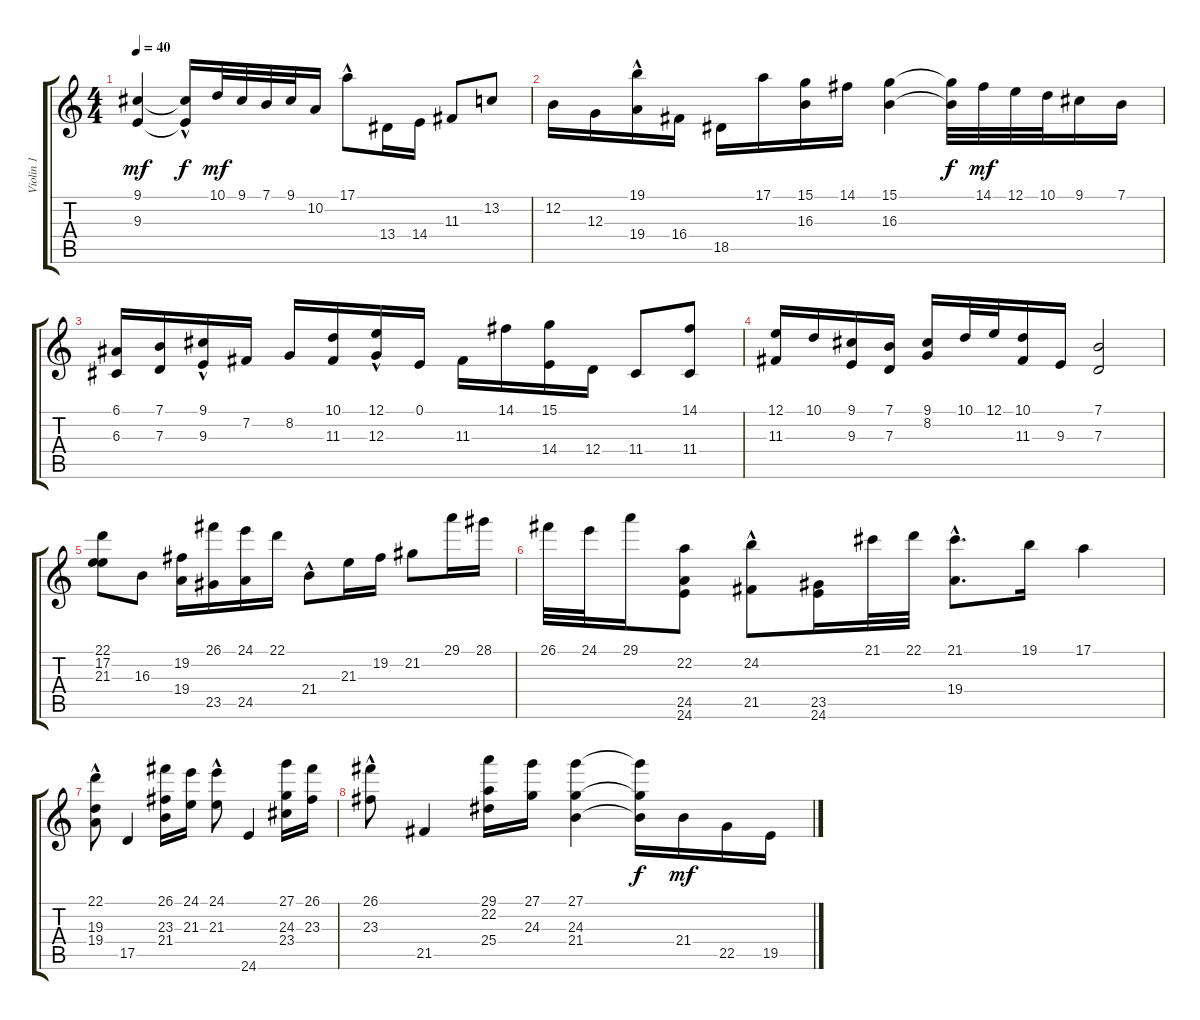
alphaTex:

\track ("Violin 1" "Violin 1") {instrument violin}
\staff {score tabs}
\tuning (E4 B3 G3 D3 A2 E2) {hide}
\ts (4 4)
\tempo 40
\clef g2
\ks c
(9.1 9.3).4{dy mf} (9.1{t} 9.3{hac t}).16{dy f} 10.1.32{dy mf} 9.1.32 7.1.32 9.1.32 10.2.16 17.1{hac}.8 13.4.16 14.4.16 11.3.8 13.2.8 |
12.2.16 12.3.16 (19.1{hac} 19.4).16 16.4.16 18.5.16 17.1.16 (15.1 16.3).16 14.1.16 (15.1 16.3).4 (15.1{t} 16.3{t}).32{dy f} 14.1.32{dy mf} 12.1.32 10.1.32 9.1.16 7.1.16 |
(6.1 6.3).16 (7.1 7.3).16 (9.1{hac} 9.3).16 7.2.16 8.2.16 (10.1 11.3).16 (12.1{hac} 12.3).16 0.1.16 11.3.16 14.1.16 (15.1 14.4).16 12.4.16 11.4.8 (14.1 11.4).8 |
(12.1 11.3).16 10.1.16 (9.1 9.3).16 (7.1 7.3).16 (9.1 8.2).16 10.1.32 12.1.32 (10.1 11.3).16 9.3.16 (7.1 7.3).2 |
(22.1 17.2 21.3).8 16.3.8 (19.2 19.4).16 (26.1 23.5).16 (24.1 24.5).16 22.1.16 21.4{hac}.8 21.3.16 19.2.16 21.2.8 29.1.16 28.1.16 |
26.1.32 24.1.32 29.1.16 (22.2 24.5 24.6).8 (24.2{hac} 21.5).8 (23.5 24.6).16 21.1.32 22.1.32 (21.1{hac} 19.4).8{d} 19.1.16 17.1.4 |
(22.1{hac} 19.3{hac} 19.4).8 17.5.4 (26.1 23.3 21.4).16 (24.1 21.3).16 (24.1{hac} 21.3{hac}).8 24.6.4 (27.1 24.3 23.4).16 (26.1 23.3).16 |
(26.1{hac} 23.3{hac}).8 21.5.4 (29.1 22.2 25.4).16 (27.1 24.3).16 (27.1 24.3 21.4).4 (27.1{t} 24.3{t} 21.4{t}).16{dy f} 21.4.16{dy mf} 22.5.16 19.5.16
